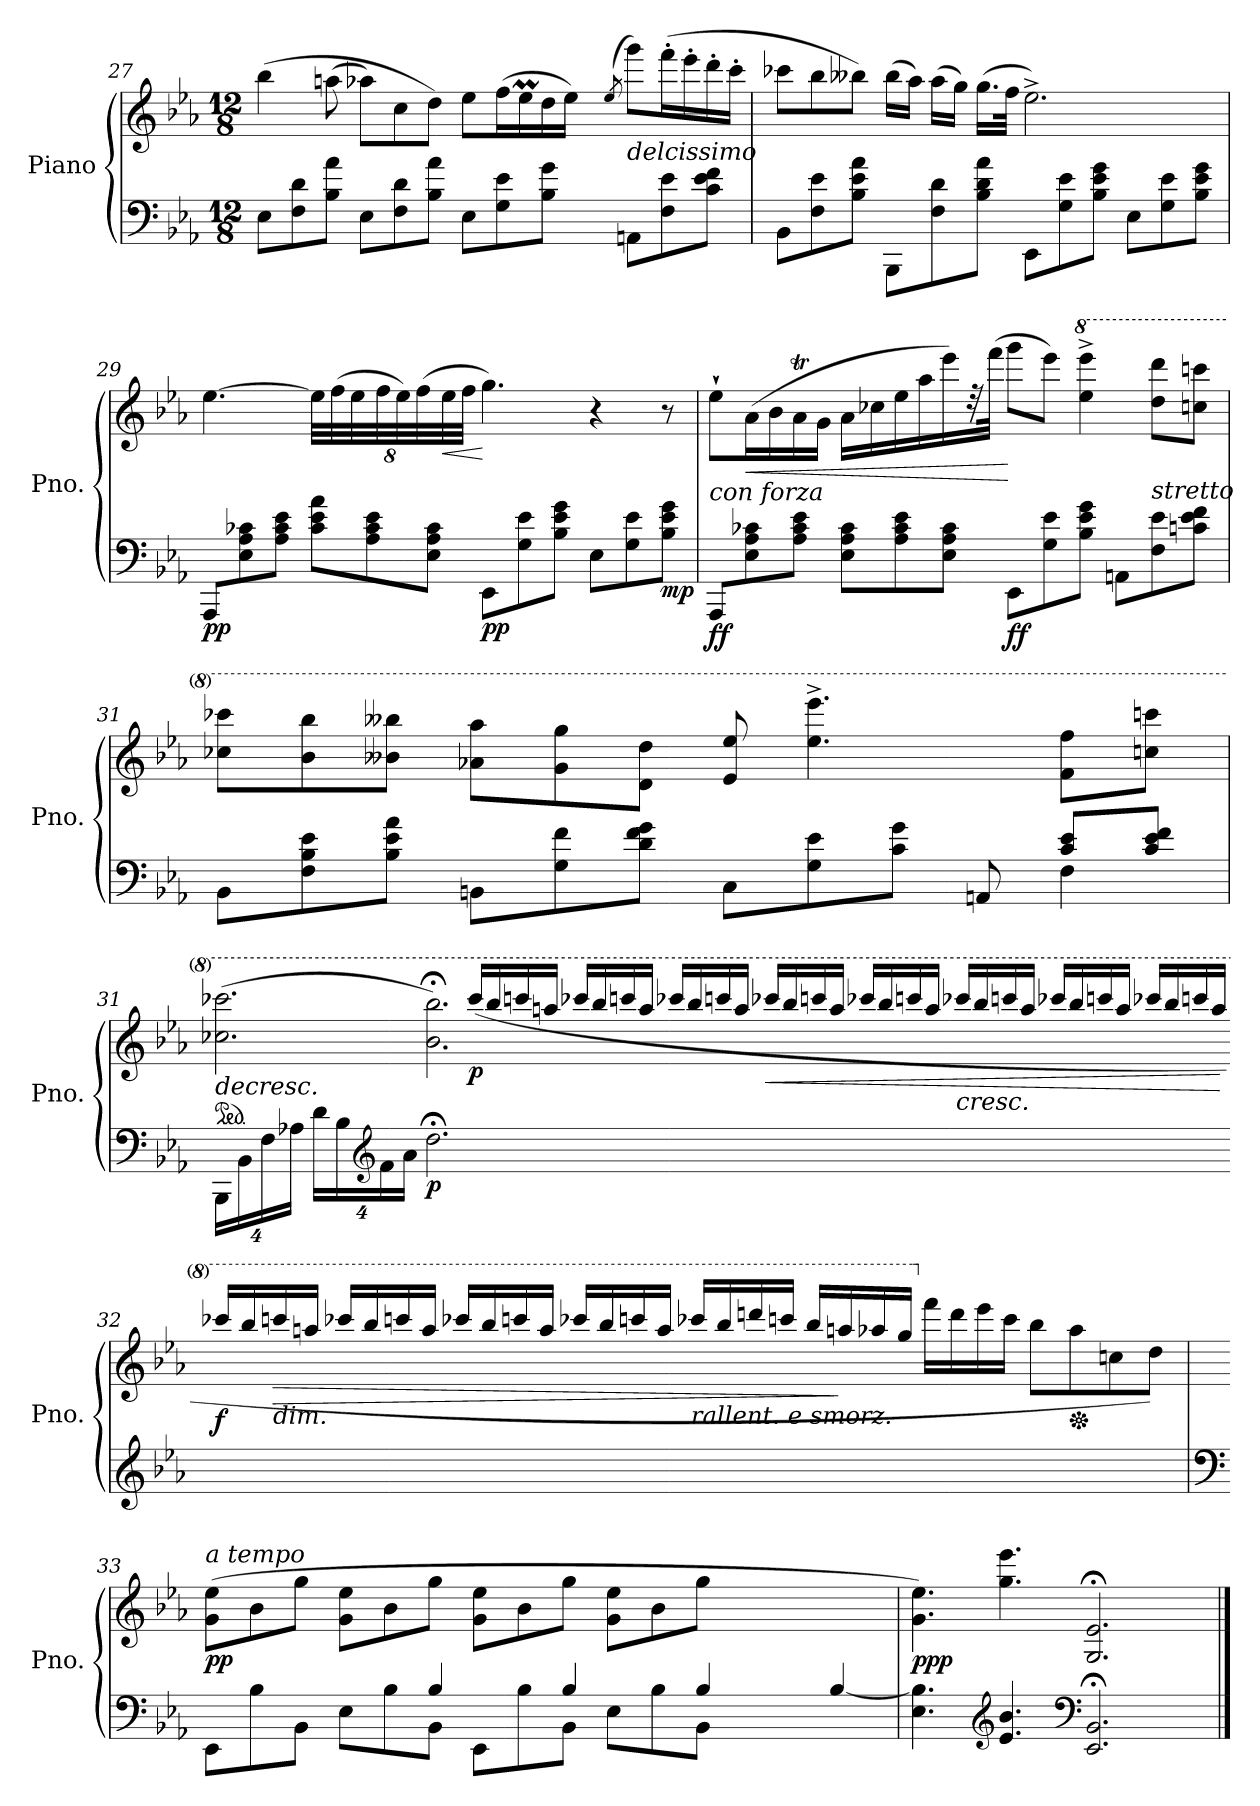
**kern	**kern	**dynam
*part1	*part1	*part1
*staff2	*staff1	*staff1/2
*I"Piano	*	*
*I'Pno.	*	*
*clefF4	*clefG2	*
*k[b-e-a-]	*k[b-e-a-]	*
*M12/8	*M12/8	*
*MM57	*MM57	*
=27	=27	=27
*	*^	*
!	!	!	!LO:DY:b=2
!	!	!	!LO:DY:n=1:b
!	!	!	!LO:DY:n=2:b
8E-\L	(>4bb-\	2.ryy	pp other-dynamics pp
*	*MM56	*	*
8F\ 8d\	.	.	.
*	*MM55	*	*
8B-\ 8a-\J	(>8aan\	.	.
*	*MM56	*	*
8E-\L	8aa-X\L)	.	.
*	*MM55	*	*
8F\ 8d\	8cc\	.	.
*	*MM54	*	*
8B-\ 8a-\J	8dd\J)	.	.
*	*MM56	*	*
8E-\L	8ee-\L	4ryy	.
*	*MM55	*	*
8G\ 8e-\	(>16ff\L	.	.
.	16ee-M\	.	.
*	*MM54	*	*
8B-\ 8g\J	16dd\	16ryy	.
*	*	*Xtuplet	*
.	16ee-\JJ)	24ryy	.
*	*MM40	*	*
.	.	48ee-!yy	.
*	*MM56	*	*
.	(>8qee-/	.	.
!LO:TX:a:i:t=delcissimo	!	!	!
8AAn\L	8ggg\L)	8ggg'yy	.
*	*MM55	*	*
8F\ 8e-\	(>16fff'\L	4ryy	.
.	16eee-'\	.	.
*	*MM54	*	*
8c\ 8e-\ 8f\J	16ddd'\	.	.
.	16ccc'\JJ	.	.
*	*v	*v	*
!!LO:PB:g=z
=28	=28	=28
*	*MM57	*
8BB-\L	8ccc-X\L	.
*	*MM56	*
8F\ 8e-\	8bb-\	.
*	*MM55	*
8B-\ 8e-\ 8a-\J	8bb--X\J)	.
*	*MM54	*
8BBB-\L	(>16bb--\LL	.
.	16aa-\JJ)	.
*	*MM53	*
8F\ 8d\	(>16aa-\LL	.
.	16gg\JJ)	.
*	*MM51	*
8B-\ 8d\ 8a-\J	(>16.gg\LL	.
*	*MM40	*
.	32ff\JJk	.
*	*MM57	*
8EE-\L	2.ee-^\)	.
*	*MM56	*
8G\ 8e-\	.	.
*	*MM55	*
8B-\ 8e-\ 8g\J	.	.
*	*MM56	*
8E-\L	.	.
*	*MM55	*
8G\ 8e-\	.	.
*	*MM54	*
8B-\ 8e-\ 8g\J	.	.
=29	=29	=29
*	*MM52	*
!	!	!LO:DY:b=2
!	!	!LO:DY:n=1:b
8AAA-/L	[4.ee-\	p p
*	*MM58	*
8E-\ 8A-\ 8c-X\	.	.
8A-\ 8c-\ 8e-\J	.	.
*	*tuplet	*
*	*Xbrackettup	*
*	*MM57	*
8c-\ 8e-\ 8a-\L	64%3ee-\LL]	.
.	(>64%3ff\	.
*	*MM56	*
.	64%3ee-\	.
8A-\ 8c-\ 8e-\	.	.
.	64%3ff\	.
*	*MM54	*
.	64%3ee-\)	.
.	(>64%3ff\	.
8E-\ 8A-\ 8c-\J	.	.
*	*MM52	*
!	!	!LO:HP:b
.	64%3ee-\	<
.	64%3ff\JJ	.
*	*MM57	*
!	!	!LO:DY:n=2:b=2
!	!	!LO:DY:n=3:b
8EE-\L	4.gg\)	[ p p
*	*MM56	*
8G\ 8e-\	.	.
*	*MM55	*
8B-\ 8e-\ 8g\J	.	.
*	*MM56	*
8E-\L	4r	.
*	*MM55	*
8G\ 8e-\	.	.
*	*MM54	*
!	!	!LO:DY:n=4:b=2
8B-\ 8e-\ 8g\J	8r	mp
=30	=30	=30
!LO:TX:a:i:t=con forza	!	!
!	!	!LO:DY:b=2
!	!	!LO:DY:n=1:b
8AAA-/L	8ee-`\L	f f
*	*MM58	*
!	!	!LO:HP:b
8E-\ 8A-\ 8c-X\	(>16a-\L	<
.	16b-\	.
8A-\ 8c-\ 8e-\J	16a-T\	.
.	16g\JJ	.
*	*MM57	*
8E-\ 8A-\ 8c-\L	16a-\LL	.
.	16cc-X\	.
*	*MM56	*
8A-\ 8c-\ 8e-\	16ee-\	.
.	16aa-\	.
*	*MM48	*
8E-\ 8A-\ 8c-\J	16eee-\)	.
.	32rdd	.
.	(>32fff\JJk	.
*	*MM56	*
!	!	!LO:DY:n=2:b=2
!	!	!LO:DY:n=3:b
8EE-\L	8ggg\L	[ f f
8G\ 8e-\	8eee-\J)	.
*	*8va	*
8B-\ 8e-\ 8g\J	4eee-\^ 4eeee-\^	.
8AAn\L	.	.
*	*MM55	*
!LO:TX:a:i:t=stretto	!	!
8F\ 8e-\	8ddd\ 8dddd\L	.
*	*MM54	*
8cn\ 8e-\ 8f\J	8ccc\ 8ccccn\J	.
!!LO:LB:g=z
=31	=31	=31
*	*MM55	*
*^	*	*
8BB-\L	2.ryy	8ccc-X\ 8cccc-X\L	.
*	*	*MM54	*
8F\ 8B-\ 8e-\	.	8bb-\ 8bbb-\	.
*	*	*MM53	*
8B-\ 8e-\ 8a-\J	.	8bb--X\ 8bbb--X\J	.
*	*	*MM54	*
8BBn\L	.	8aa-X\ 8aaa-\L	.
8G\ 8f\	.	8gg\ 8ggg\	.
*	*	*MM52	*
8d\ 8f\ 8g\J	.	8dd\ 8ddd\J	.
*	*	*MM50	*
8C\L	4.ryy	8ee-/ 8eee-/	.
*	*	*MM56	*
8G\ 8e-\	.	4.eee-\^ 4.eeee-\^	.
8c\ 8g\J	.	.	.
*	*	*MM49	*
8AAn/	8ryy	.	.
*	*	*MM47	*
8c/ 8e-/L	4F\	8ff\ 8fff\L	.
*	*	*MM45	*
8c/ 8e-/ 8f/J	.	8cccn\ 8ccccn\J	.
*v	*v	*	*
=31X1	=31X1	=31X1
*Xbrackettup	*	*
*	*ped	*
*	*MM57	*
!	!	!LO:HP:b
*	*^	*
!	!	!	!LO:DY:n=1:b=2
!	!	!	!LO:DY:n=2:b
32%3BBB-\L	(>2.ccc-X\ 2.cccc-X\	2.ryy	> mf ff
32%3BB-\	.	.	.
*	*MM56	*	*
32%3F\	.	.	.
32%3A-X\J	.	.	.
*	*MM53	*	*
32%3d\L	.	.	.
32%3B-\	.	.	.
*clefG2	*	*	*
*	*MM46	*	*
32%3f\	.	.	.
*	*MM40	*	*
32%3a-\J	.	.	.
*	*MM40	*	*
!	!	!	!LO:DY:n=3:b=2
2.dd;<\	2.bb-\;< 2.bbb-\;<)	4r;yy	p
*	*MM80	*	*
!	!	!	!LO:DY:n=4:b
.	.	(>16cccc-!/LL	p
.	.	16bbb-!/	.
*	*MM90	*	*
.	.	16ccccn!/	.
.	.	16aaan!/JJ	.
*	*MM100	*	*
.	.	16cccc-X!/LL	.
.	.	16bbb-!/	.
*	*MM110	*	*
.	.	16ccccn!/	.
.	.	16aaa!/JJ	.
*	*MM120	*	*
2ryy	16cccc-X!/LL	2ryy	]
.	16bbb-!/	.	.
.	16ccccn!/	.	.
.	16aaa!/JJ	.	.
*	*MM130	*	*
!	!	!	!LO:HP:b
.	16cccc-X!/LL	.	<
.	16bbb-!/	.	.
.	16ccccn!/	.	.
.	16aaa!/JJ	.	.
*	*MM140	*	*
1ryy	16cccc-X!/LL	2ryy	.
.	16bbb-!/	.	.
.	16ccccn!/	.	.
.	16aaa!/JJ	.	.
*	*MM160	*	*
!	!LO:TX:b:i:t=cresc.	!	!
.	16cccc-X!/LL	.	.
.	16bbb-!/	.	.
.	16ccccn!/	.	.
.	16aaa!/JJ	.	.
*	*MM180	*	*
.	16cccc-X!/LL	2ryy	.
.	16bbb-!/	.	.
.	16ccccn!/	.	.
.	16aaa!/JJ	.	.
.	16cccc-X!/LL	.	.
.	16bbb-!/	.	.
.	16ccccn!/	.	.
.	16aaa!/JJ	.	.
*	*v	*v	*
.	.	[
!!LO:LB:g=z
=32-	=32-	=32-
*	*^	*
!	!	!	!LO:DY:b
1.ryy	16cccc-X!/LL	2ryy	f
.	16bbb-!/	.	.
!	!LO:TX:b:i:t=dim.	!	!
!	!	!	!LO:HP:b
.	16ccccn!/	.	>
.	16aaan!/JJ	.	.
.	16cccc-X!/LL	.	.
.	16bbb-!/	.	.
.	16ccccn!/	.	.
.	16aaa!/JJ	.	.
.	16cccc-X!/LL	1..ryy	.
.	16bbb-!/	.	.
.	16ccccn!/	.	.
.	16aaa!/JJ	.	.
.	16cccc-X!/LL	.	.
.	16bbb-!/	.	.
.	16ccccn!/	.	.
.	16aaa!/JJ	.	.
*	*MM100	*	*
!	!LO:TX:b:i:t=rallent. e  smorz.	!	!
.	16cccc-X!/LL	.	.
.	16bbb-!/	.	.
*	*MM110	*	*
.	16ddddn!/	.	.
.	16ccccn!/JJ	.	.
*	*MM100	*	*
.	16bbb-!/LL	.	.
.	16aaan!/	.	]
.	16aaa-X!/	.	.
.	16ggg!/JJ	.	.
*	*X8va	*	*
*	*MM90	*	*
2ryy	16fff!\LL	.	.
.	16ddd!\	.	.
*	*MM80	*	*
.	16eee-!\	.	.
.	16ccc!\JJ	.	.
*	*MM60	*	*
.	8bb-\L	.	.
*	*Xped	*	*
.	8aa-\	.	.
*	*MM46	*	*
4ryy	8cc\	.	.
*	*MM32	*	*
.	8dd\J)	.	.
*	*v	*v	*
=33	=33	=33
*clefF4	*	*
*	*MM55	*
*^	*	*
!	!	!LO:TX:a:i:t=a tempo	!
!	!	!	!LO:DY:b
8ryy	8EE-\L	(>8g\ 8ee-\L	pp
2ryy	8B-\	8b-\	.
.	8BB-\J	8gg\J	.
.	8E-\L	8g\ 8ee-\L	.
.	8B-\	8b-\	.
4B-/	8BB-\J	8gg\J	.
*	*	*MM54	*
.	8EE-\L	8g\ 8ee-\L	.
8ryy	8B-\	8b-\	.
4B-/	8BB-\J	8gg\J	.
*	*	*MM52	*
.	8E-\L	8g\ 8ee-\L	.
8ryy	8B-\	8b-\	.
*	*	*MM50	*
4B-/	8BB-\J	8gg\J	.
.	2ryy	2ryy	.
8ryy	.	.	.
[4B-/	.	.	.
*v	*v	*	*
!!LO:LB:g=z
=34	=34	=34
*	*MM45	*
!	!	!LO:DY:b
4.E-\ 4.B-\]	4.g\ 4.ee-\)	ppp
*clefG2	*	*
4.e-/ 4.b-/	4.gg\ 4.eee-\	.
*clefF4	*	*
2.EE-/; 2.BB-/;	2.G/;< 2.e-/;<	.
==	==	==
*-	*-	*-
